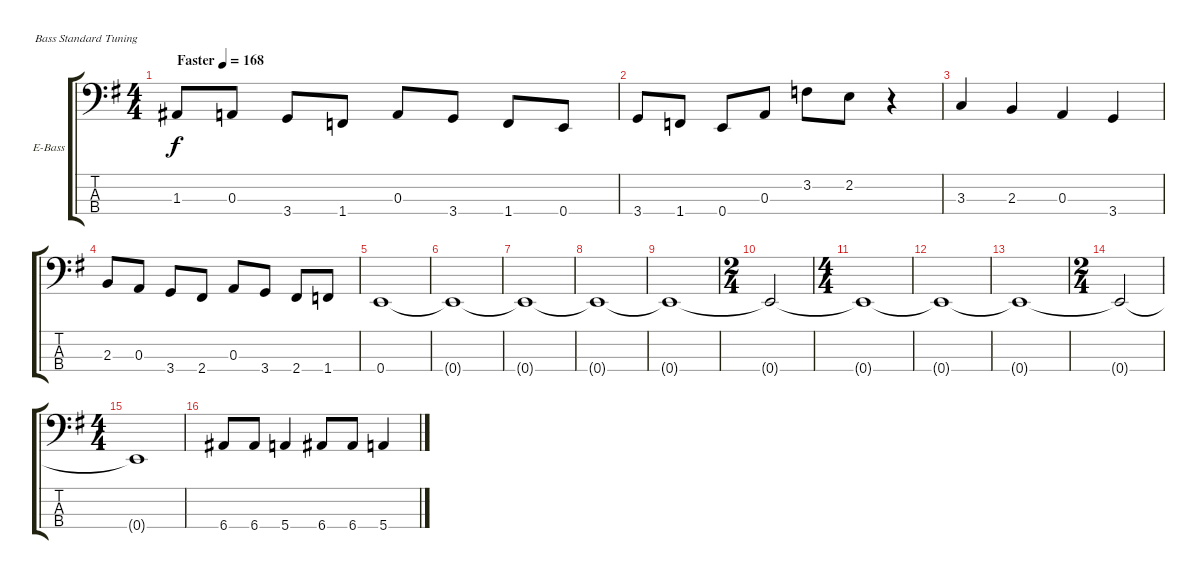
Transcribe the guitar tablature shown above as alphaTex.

\bracketExtendMode groupsimilarinstruments
\firstSystemTrackNameOrientation horizontal
\otherSystemsTrackNameOrientation horizontal
\track ("Bass" "E-Bass") {instrument electricbasspick}
\staff {score tabs}
\tuning (G2 D2 A1 E1)
\ts (4 4)
\tempo (168 "Faster")
\clef f4
\scale
1.07818
\ks g
1.3.8{dy f} 0.3.8 3.4.8 1.4.8 0.3.8 3.4.8 1.4.8 0.4.8 |
\scale
0.921816 3.4.8 1.4.8 0.4.8 0.3.8 3.2.8 2.2.8 r.4 |
\scale
1.07818 3.3.4 2.3.4 0.3.4 3.4.4 |
\scale
0.921816 2.3.8 0.3.8 3.4.8 2.4.8 0.3.8 3.4.8 2.4.8 1.4.8 |
\scale
1.07818 0.4.1 |
\scale
0.921816 0.4{t}.1 |
\scale
1.07818 0.4{t}.1 |
\scale
0.921816 0.4{t}.1 |
\scale
1.07818 0.4{t}.1 |
\ts (2 4)
\scale
0.921816 0.4{t}.2 |
\ts (4 4)
\scale
1.10845 0.4{t}.1 |
\scale
0.891551 0.4{t}.1 |
\scale
1.07818 0.4{t}.1 |
\ts (2 4)
\scale
0.921816 0.4{t}.2 |
\ts (4 4)
\scale
1.10845 0.4{t}.1 |
\scale
0.891551 6.4.8 6.4.8 5.4.4 6.4.8 6.4.8 5.4.4
